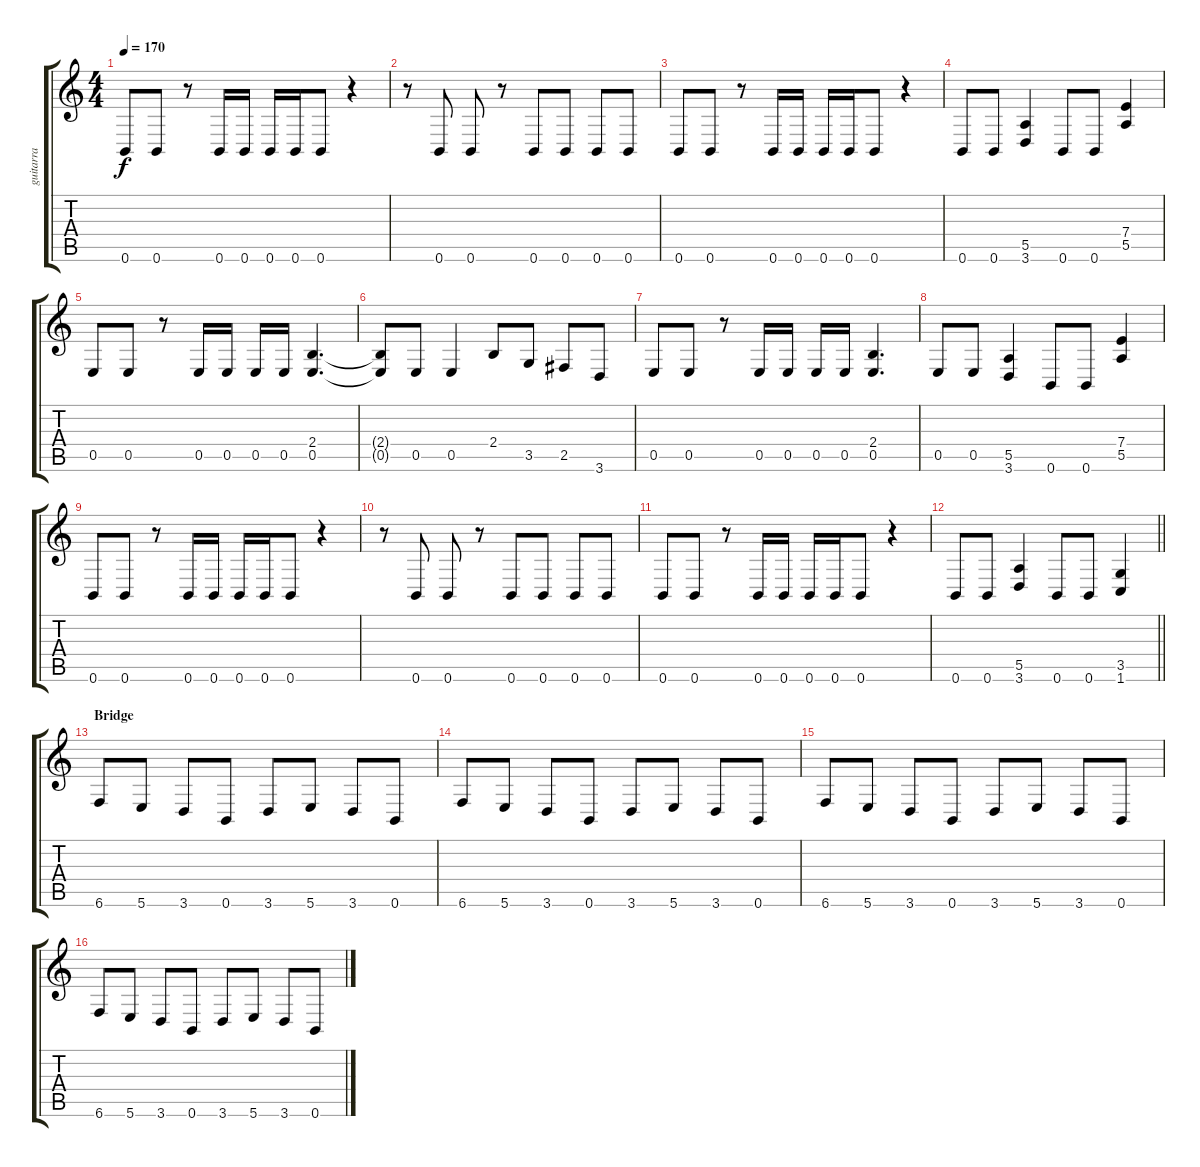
\track ("guitarra" "guitarra") {instrument distortionguitar}
\staff {score tabs}
\tuning (B3 Gb3 D3 A2 E2 B1) {hide}
\ts (4 4)
\tempo 170
\clef g2
\ks c
0.6.8{dy f} 0.6.8 r.8 0.6.16 0.6.16 0.6.16 0.6.16 0.6.8 r.4 |
r.8 0.6.8 0.6.8 r.8 0.6.8 0.6.8 0.6.8 0.6.8 |
0.6.8 0.6.8 r.8 0.6.16 0.6.16 0.6.16 0.6.16 0.6.8 r.4 |
0.6.8 0.6.8 (5.5 3.6).4 0.6.8 0.6.8 (7.4 5.5).4 |
0.5.8 0.5.8 r.8 0.5.16 0.5.16 0.5.16 0.5.16 (2.4 0.5).4{d} |
(2.4{t} 0.5{t}).8 0.5.8 0.5.4 2.4.8 3.5.8 2.5.8 3.6.8 |
0.5.8 0.5.8 r.8 0.5.16 0.5.16 0.5.16 0.5.16 (2.4 0.5).4{d} |
0.5.8 0.5.8 (5.5 3.6).4 0.6.8 0.6.8 (7.4 5.5).4 |
0.6.8 0.6.8 r.8 0.6.16 0.6.16 0.6.16 0.6.16 0.6.8 r.4 |
r.8 0.6.8 0.6.8 r.8 0.6.8 0.6.8 0.6.8 0.6.8 |
0.6.8 0.6.8 r.8 0.6.16 0.6.16 0.6.16 0.6.16 0.6.8 r.4 |
\barLineRight lightlight
0.6.8 0.6.8 (5.5 3.6).4 0.6.8 0.6.8 (3.5 1.6).4 |
\section ("" "Bridge")
6.6.8 5.6.8 3.6.8 0.6.8 3.6.8 5.6.8 3.6.8 0.6.8 |
6.6.8 5.6.8 3.6.8 0.6.8 3.6.8 5.6.8 3.6.8 0.6.8 |
6.6.8 5.6.8 3.6.8 0.6.8 3.6.8 5.6.8 3.6.8 0.6.8 |
6.6.8 5.6.8 3.6.8 0.6.8 3.6.8 5.6.8 3.6.8 0.6.8
